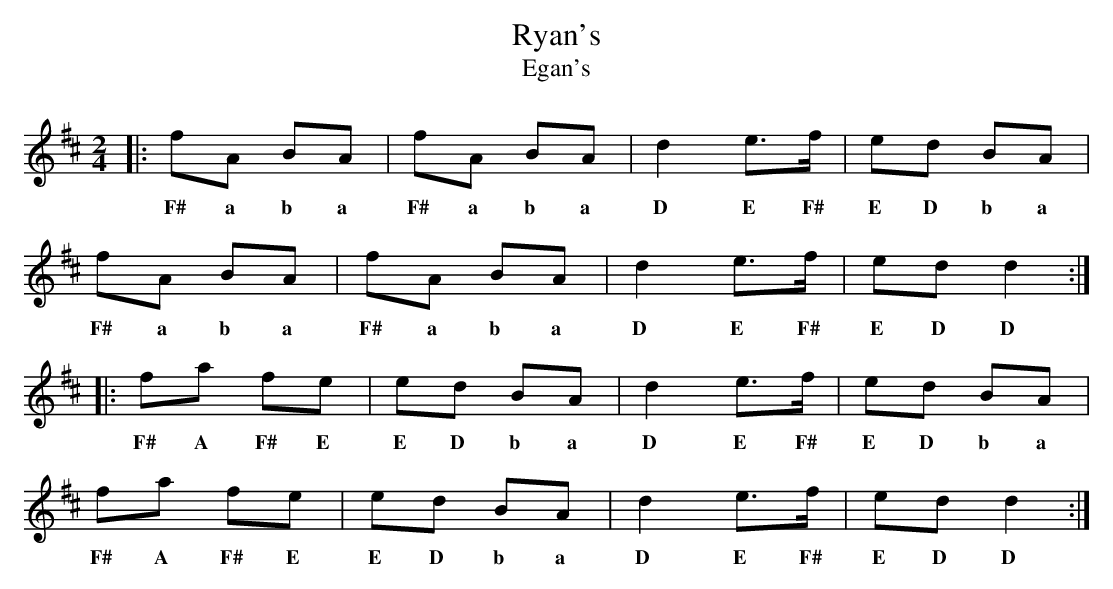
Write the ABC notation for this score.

X:1
T:Ryan's
T:Egan's
M:2/4
L:1/8
K:D
|:fA BA|fA BA|d2 e>f|ed BA|
w:F# a b a F# a b a D E F# E D b a
fA BA|fA BA|d2 e>f|ed d2:|
w:F# a b a F# a b a D E F# E D D
|:fa fe|ed BA|d2 e>f|ed BA|
w:F# A F# E E D b a D E F# E D b a
fa fe|ed BA|d2 e>f|ed d2:|
w:F# A F# E E D b a D E F# E D D
